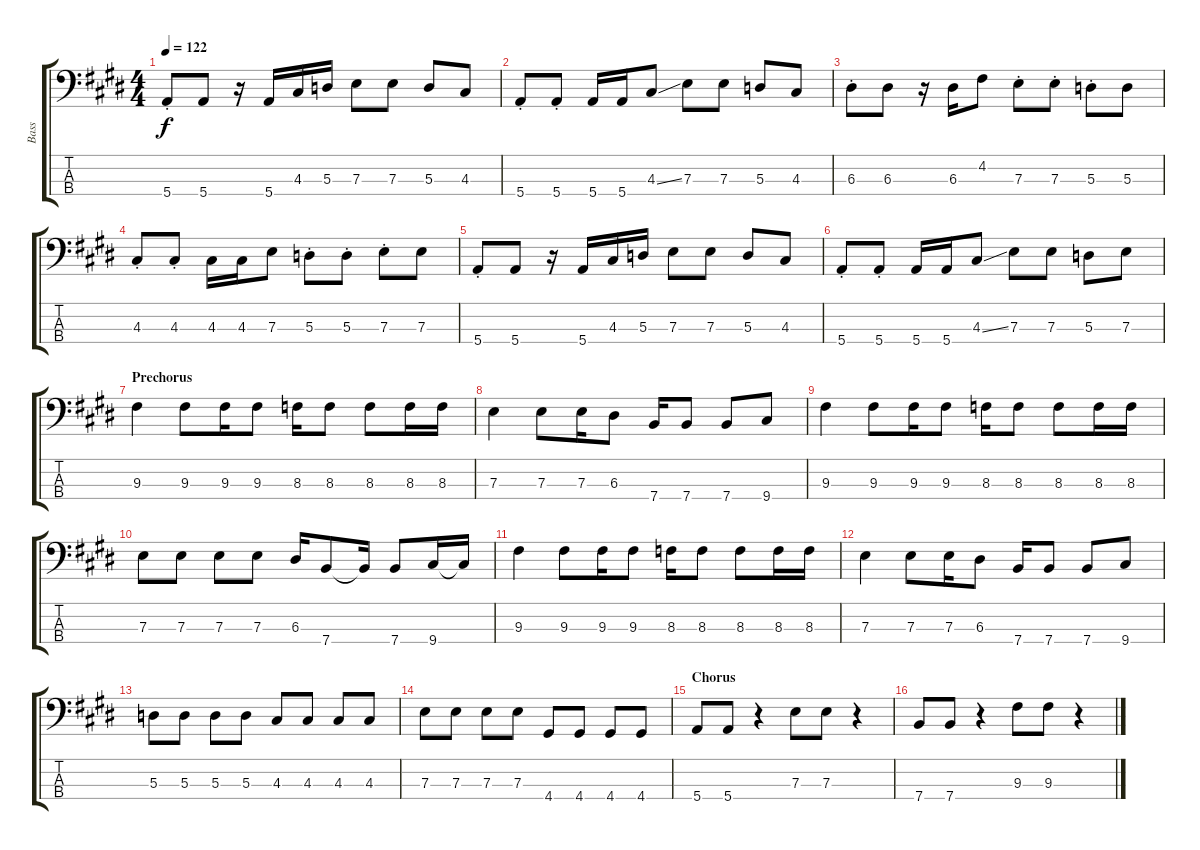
\track ("Bass" "Bass") {instrument electricbasspick}
\staff {score tabs}
\tuning (G2 D2 A1 E1) {hide}
\ts (4 4)
\tempo 122
\clef f4
\ks e
5.4{st}.8{dy f} 5.4.8 r.16 5.4.16 4.3.16 5.3.16 7.3.8 7.3.8 5.3.8 4.3.8 |
5.4{st}.8 5.4{st}.8 5.4.16 5.4.16 4.3{ss}.8 7.3.8 7.3.8 5.3.8 4.3.8 |
6.3{st}.8 6.3.8 r.16 6.3.16 4.2.8 7.3{st}.8 7.3{st}.8 5.3{st}.8 5.3.8 |
4.3{st}.8 4.3{st}.8 4.3.16 4.3.16 7.3.8 5.3{st}.8 5.3{st}.8 7.3{st}.8 7.3.8 |
5.4{st}.8 5.4.8 r.16 5.4.16 4.3.16 5.3.16 7.3.8 7.3.8 5.3.8 4.3.8 |
5.4{st}.8 5.4{st}.8 5.4.16 5.4.16 4.3{ss}.8 7.3.8 7.3.8 5.3.8 7.3.8 |
\section ("" "Prechorus")
9.3.4 9.3.8 9.3.16 9.3.8 8.3.16 8.3.8 8.3.8 8.3.16 8.3.16 |
7.3.4 7.3.8 7.3.16 6.3.8 7.4.16 7.4.8 7.4.8 9.4.8 |
9.3.4 9.3.8 9.3.16 9.3.8 8.3.16 8.3.8 8.3.8 8.3.16 8.3.16 |
7.3.8 7.3.8 7.3.8 7.3.8 6.3.16 7.4.8 7.4{t}.16 7.4.8 9.4.16 9.4{t}.16 |
9.3.4 9.3.8 9.3.16 9.3.8 8.3.16 8.3.8 8.3.8 8.3.16 8.3.16 |
7.3.4 7.3.8 7.3.16 6.3.8 7.4.16 7.4.8 7.4.8 9.4.8 |
5.3.8 5.3.8 5.3.8 5.3.8 4.3.8 4.3.8 4.3.8 4.3.8 |
7.3.8 7.3.8 7.3.8 7.3.8 4.4.8 4.4.8 4.4.8 4.4.8 |
\section ("" "Chorus")
5.4.8 5.4.8 r.4 7.3.8 7.3.8 r.4 |
7.4.8 7.4.8 r.4 9.3.8 9.3.8 r.4
